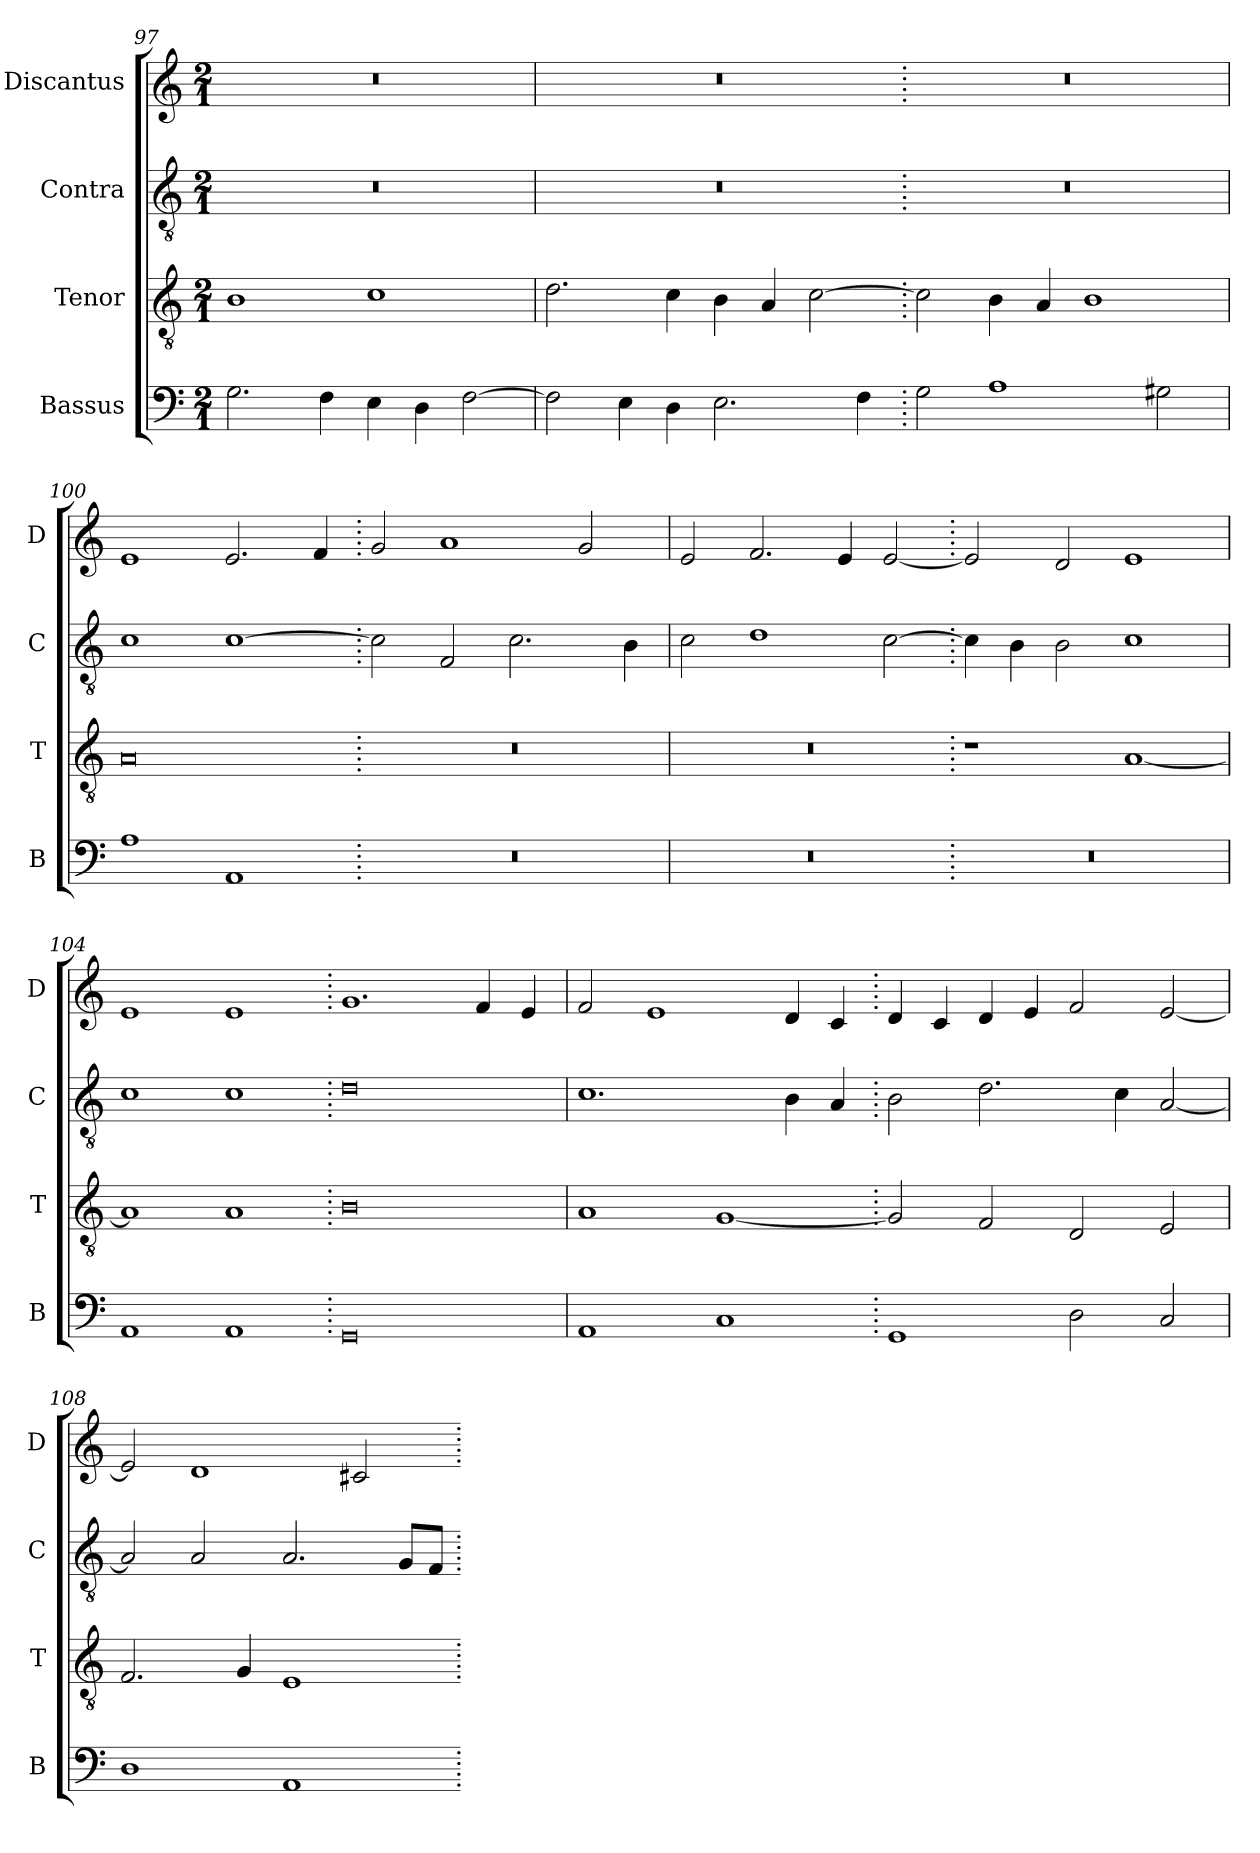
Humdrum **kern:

**kern	**kern	**kern	**kern
*part4	*part3	*part2	*part1
*staff4	*staff3	*staff2	*staff1
*I"Bassus	*I"Tenor	*I"Contra	*I"Discantus
*I'B	*I'T	*I'C	*I'D
*clefF4	*clefGv2	*clefGv2	*clefG2
*k[]	*k[]	*k[]	*k[]
*M2/1	*M2/1	*M2/1	*M2/1
=97	=97	=97	=97
2.G\	1B	0r	0r
4F\	.	.	.
4E\	1c	.	.
4D\	.	.	.
[2F\	.	.	.
=98	=98	=98	=98
2F\]	2.d\	0r	0r
4E\	.	.	.
4D\	4c\	.	.
2.E\	4B\	.	.
.	4A/	.	.
.	[2c\	.	.
4F\	.	.	.
=99.	=99.	=99.	=99.
2G\	2c\]	0r	0r
1A	4B\	.	.
.	4A/	.	.
.	1B	.	.
2G#X\	.	.	.
=100	=100	=100	=100
1A	0A	1c	1e
1AA	.	[1c	2.e/
.	.	.	4f/
=101.	=101.	=101.	=101.
0r	0r	2c\]	2g/
.	.	2F/	1a
.	.	2.c\	.
.	.	.	2g/
.	.	4B\	.
=102	=102	=102	=102
0r	0r	2c\	2e/
.	.	1d	2.f/
.	.	.	4e/
.	.	[2c\	[2e/
=103.	=103.	=103.	=103.
0r	1r	4c\]	2e/]
.	.	4B\	.
.	.	2B\	2d/
.	[1A	1c	1e
=104	=104	=104	=104
1AA	1A]	1c	1e
1AA	1A	1c	1e
=105.	=105.	=105.	=105.
0GG	0B	0d	1.g
.	.	.	4f/
.	.	.	4e/
=106	=106	=106	=106
1AA	1A	1.c	2f/
.	.	.	1e
1C	[1G	.	.
.	.	4B\	4d/
.	.	4A/	4c/
=107.	=107.	=107.	=107.
1GG	2G/]	2B\	4d/
.	.	.	4c/
.	2F/	2.d\	4d/
.	.	.	4e/
2D\	2D/	.	2f/
.	.	4c\	.
2C/	2E/	[2A/	[2e/
=108	=108	=108	=108
1D	2.F/	2A/]	2e/]
.	.	2A/	1d
.	4G/	.	.
1AA	1E	2.A/	.
.	.	.	2c#X/
.	.	8G/L	.
.	.	8F/J	.
=.	=.	=.	=.
*-	*-	*-	*-
